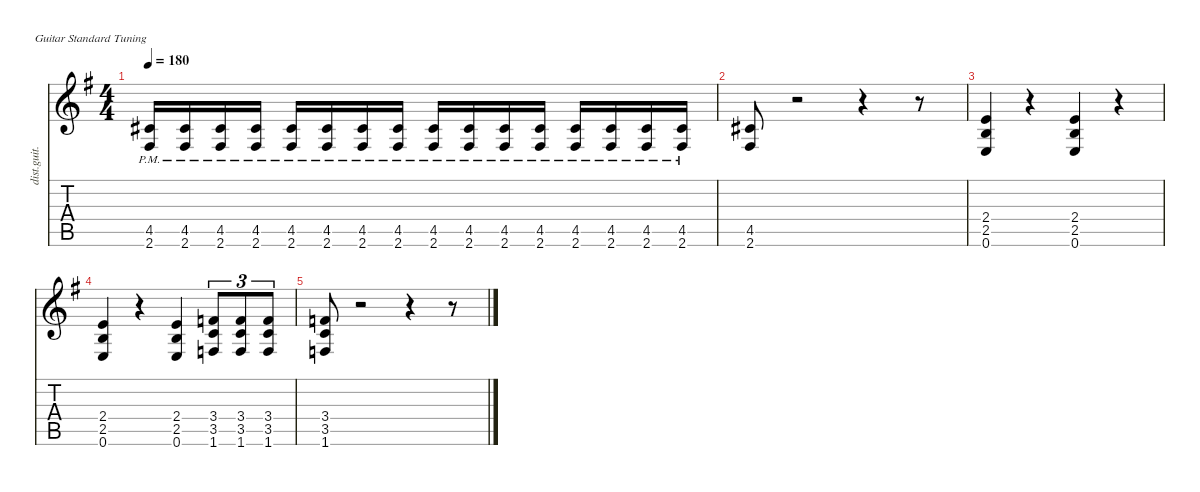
\defaultSystemsLayout 4
\hideDynamics
\bracketExtendMode nobrackets
\otherSystemsTrackNameOrientation horizontal
\track ("Kirk Hammett" "dist.guit.") {instrument distortionguitar}
\staff {score tabs}
\tuning (E4 B3 G3 D3 A2 E2)
\ts (4 4)
\tempo 180
\clef g2
\ks eminor
(4.5{pm acc #} 2.6{pm acc #}).16{dy f beam Up} (4.5{pm acc #} 2.6{pm acc #}).16{beam Up} (4.5{pm acc #} 2.6{pm acc #}).16{beam Up} (4.5{pm acc #} 2.6{pm acc #}).16{beam Up} (4.5{pm acc #} 2.6{pm acc #}).16{beam Up} (4.5{pm acc #} 2.6{pm acc #}).16{beam Up} (4.5{pm acc #} 2.6{pm acc #}).16{beam Up} (4.5{pm acc #} 2.6{pm acc #}).16{beam Up} (4.5{pm acc #} 2.6{pm acc #}).16{beam Up} (4.5{pm acc #} 2.6{pm acc #}).16{beam Up} (4.5{pm acc #} 2.6{pm acc #}).16{beam Up} (4.5{pm acc #} 2.6{pm acc #}).16{beam Up} (4.5{pm acc #} 2.6{pm acc #}).16{beam Up} (4.5{pm acc #} 2.6{pm acc #}).16{beam Up} (4.5{pm acc #} 2.6{pm acc #}).16{beam Up} (4.5{pm acc #} 2.6{pm acc #}).16{beam Up} |
(4.5{acc #} 2.6{acc #}).8{beam Up} r.2{beam Up} r.4{beam Up} r.8{beam Up} |
(2.4{acc forcenatural} 2.5{acc forcenatural} 0.6{acc forcenatural}).4{beam Up} r.4{beam Up} (2.4{acc forcenatural} 2.5{acc forcenatural} 0.6{acc forcenatural}).4{beam Up} r.4{beam Up} |
(2.4{acc forcenatural} 2.5{acc forcenatural} 0.6{acc forcenatural}).4{beam Up} r.4{beam Up} (2.4{acc forcenatural} 2.5{acc forcenatural} 0.6{acc forcenatural}).4{beam Up} (3.4{acc forcenatural} 3.5{acc forcenatural} 1.6{acc forcenatural}).8{tu (3 2) beam Up} (3.4{acc forcenatural} 3.5{acc forcenatural} 1.6{acc forcenatural}).8{tu (3 2) beam Up} (3.4{acc forcenatural} 3.5{acc forcenatural} 1.6{acc forcenatural}).8{tu (3 2) beam Up} |
(3.4{acc forcenatural} 3.5{acc forcenatural} 1.6{acc forcenatural}).8{beam Up} r.2{beam Up} r.4{beam Up} r.8{beam Up}
